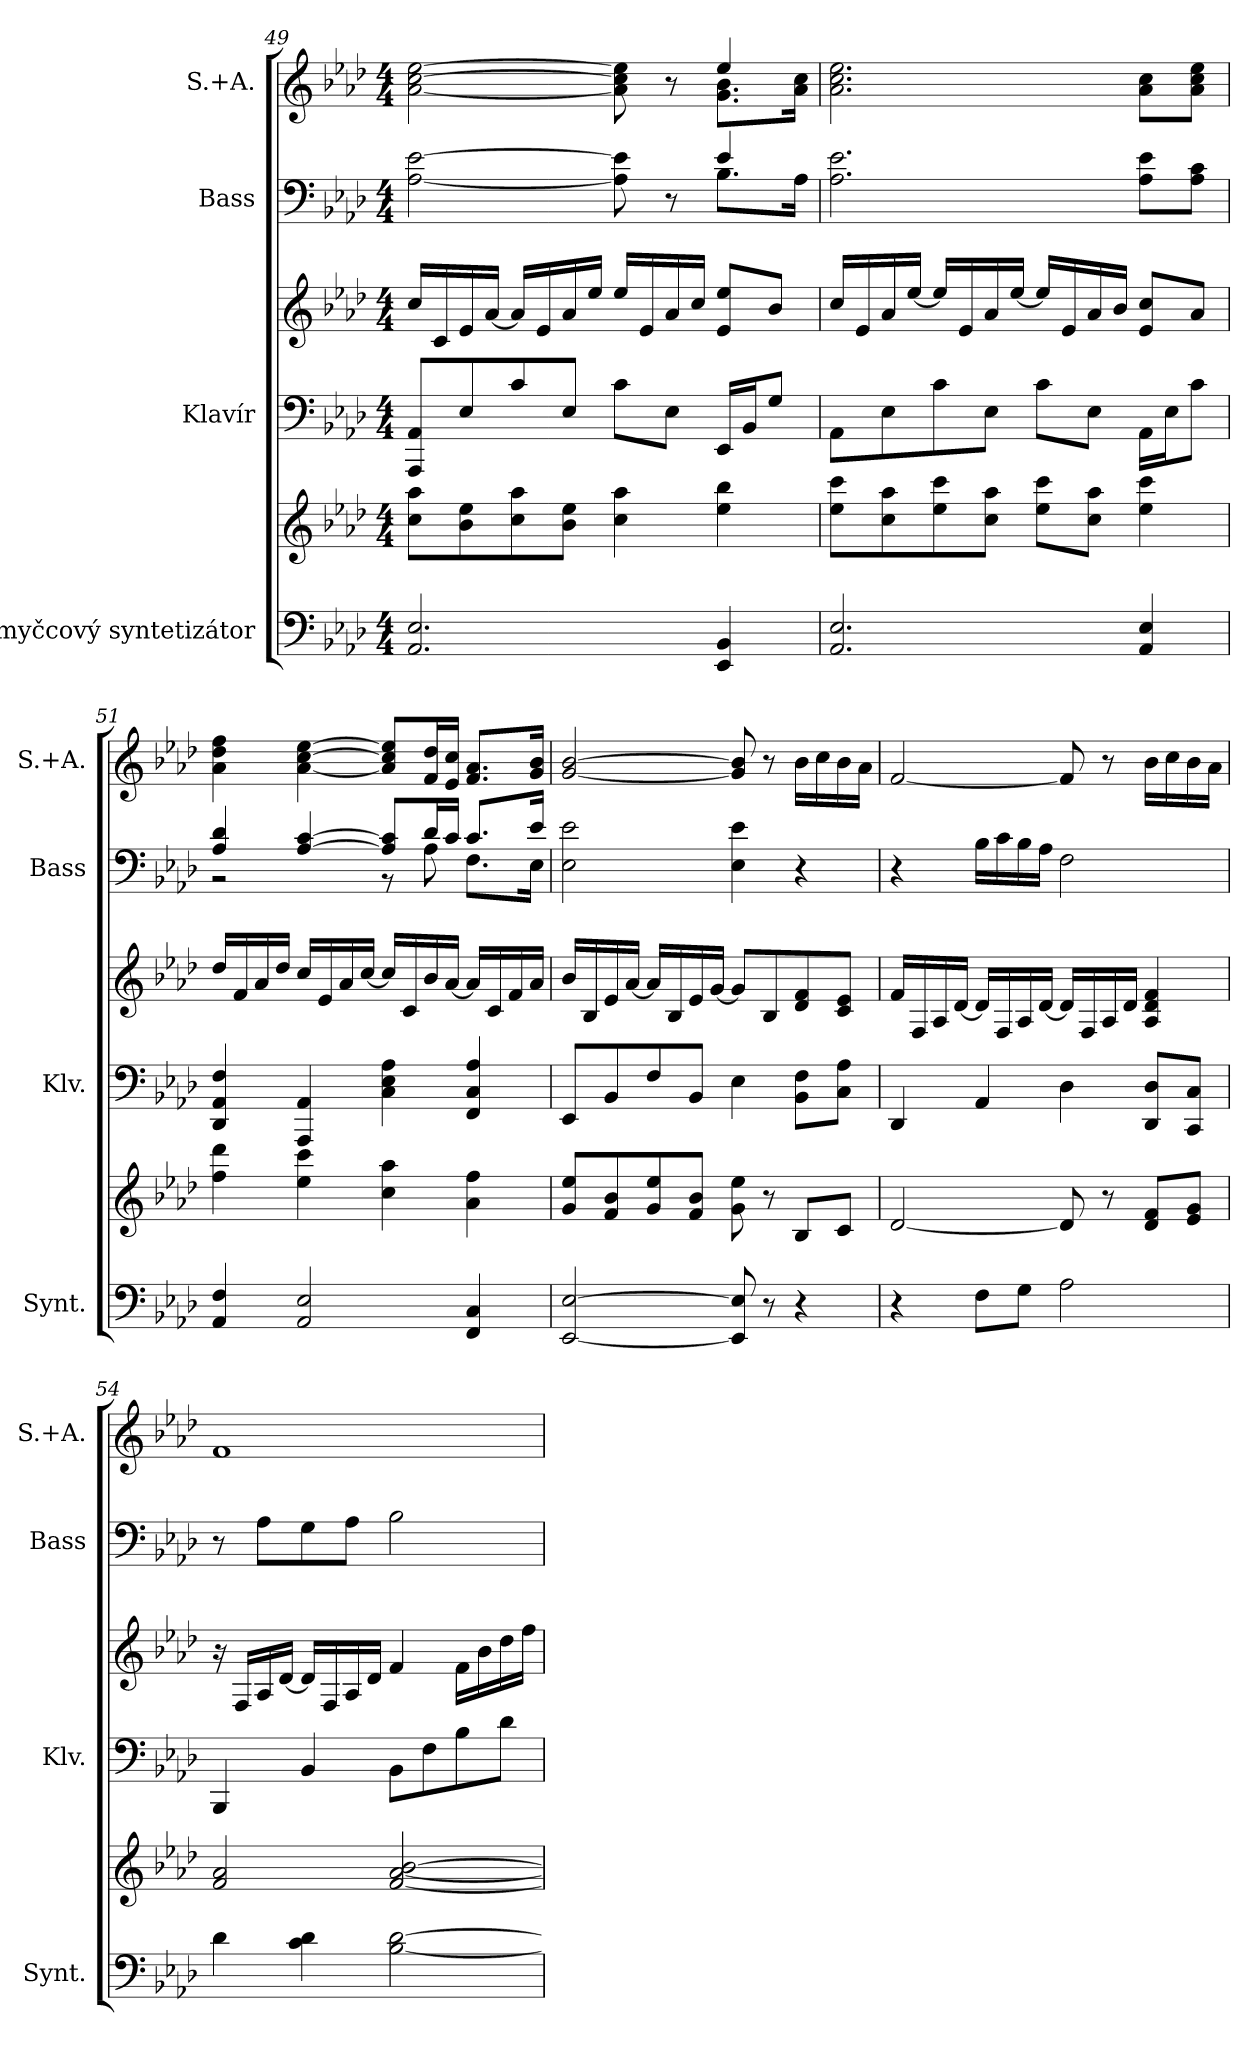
**kern	**kern	**kern	**kern	**kern	**kern
*part4	*part4	*part3	*part3	*part2	*part1
*staff6	*staff5	*staff4	*staff3	*staff2	*staff1
*I"Smyčcový syntetizátor	*	*I"Klavír	*	*I"Bass	*I"S.+A.
*I'Synt.	*	*I'Klv.	*	*I'Bass	*I'S.+A.
*clefF4	*clefG2	*clefF4	*clefG2	*clefF4	*clefG2
*k[b-e-a-d-]	*k[b-e-a-d-]	*k[b-e-a-d-]	*k[b-e-a-d-]	*k[b-e-a-d-]	*k[b-e-a-d-]
*M4/4	*M4/4	*M4/4	*M4/4	*M4/4	*M4/4
=49	=49	=49	=49	=49	=49
*	*	*	*	*^	*^
2.AA-/ 2.E-/	8cc\ 8aa-\L	8AAA-/ 8AA-/L	16cc/LL	[2A-\ [2e-\	2.ryy	[2a-\ [2cc\ [2ee-\	2.ryy
.	.	.	16c/	.	.	.	.
.	8b-\ 8ee-\	8E-/	16e-/	.	.	.	.
.	.	.	[16a-/JJ	.	.	.	.
.	8cc\ 8aa-\	8c/	16a-/LL]	.	.	.	.
.	.	.	16e-/	.	.	.	.
.	8b-\ 8ee-\J	8E-/J	16a-/	.	.	.	.
.	.	.	16ee-/JJ	.	.	.	.
.	4cc\ 4aa-\	8c\L	16ee-/LL	8A-\] 8e-\]	.	8a-\] 8cc\] 8ee-\]	.
.	.	.	16e-/	.	.	.	.
.	.	8E-\J	16a-/	8r	.	8r	.
.	.	.	16cc/JJ	.	.	.	.
4EE-/ 4BB-/	4ee-\ 4bb-\	16EE-/LL	8e-/ 8ee-/L	4e-/	8.B-\L	4ee-/	8.g\ 8.b-\L
.	.	16BB-/J	.	.	.	.	.
.	.	8G/J	8b-/J	.	.	.	.
.	.	.	.	.	16A-\Jk	.	16a-\ 16cc\Jk
*	*	*	*	*v	*v	*	*
*	*	*	*	*	*v	*v
!!LO:PB:g=z
=50	=50	=50	=50	=50	=50
2.AA-/ 2.E-/	8ee-\ 8ccc\L	8AA-\L	16cc/LL	2.A-\ 2.e-\	2.a-\ 2.cc\ 2.ee-\
.	.	.	16e-/	.	.
.	8cc\ 8aa-\	8E-\	16a-/	.	.
.	.	.	[16ee-/JJ	.	.
.	8ee-\ 8ccc\	8c\	16ee-/LL]	.	.
.	.	.	16e-/	.	.
.	8cc\ 8aa-\J	8E-\J	16a-/	.	.
.	.	.	[16ee-/JJ	.	.
.	8ee-\ 8ccc\L	8c\L	16ee-/LL]	.	.
.	.	.	16e-/	.	.
.	8cc\ 8aa-\J	8E-\J	16a-/	.	.
.	.	.	16b-/JJ	.	.
4AA-/ 4E-/	4ee-\ 4ccc\	16AA-\LL	8e-/ 8cc/L	8A-\ 8e-\L	8a-\ 8cc\L
.	.	16E-\J	.	.	.
.	.	8c\J	8a-/J	8A-\ 8c\J	8a-\ 8cc\ 8ee-\J
=51	=51	=51	=51	=51	=51
*	*	*	*	*^	*
4AA-/ 4F/	4ff\ 4ddd-\	4DD-/ 4AA-/ 4F/	16dd-/LL	4A-/ 4d-/	2r	4a-\ 4dd-\ 4ff\
.	.	.	16f/	.	.	.
.	.	.	16a-/	.	.	.
.	.	.	16dd-/JJ	.	.	.
2AA-/ 2E-/	4ee-\ 4ccc\	4AAA-/ 4AA-/	16cc/LL	[4A-/ [4c/	.	[4a-\ [4cc\ [4ee-\
.	.	.	16e-/	.	.	.
.	.	.	16a-/	.	.	.
.	.	.	[16cc/JJ	.	.	.
.	4cc\ 4aa-\	4C\ 4E-\ 4A-\	16cc/LL]	8A-/] 8c/]L	8r	8a-/] 8cc/] 8ee-/]L
.	.	.	16c/	.	.	.
.	.	.	16b-/	16d-/L	8A-\	16f/ 16dd-/L
.	.	.	[16a-/JJ	16c/JJ	.	16e-/ 16cc/JJ
4FF/ 4C/	4a-\ 4ff\	4FF/ 4C/ 4A-/	16a-/LL]	8.c/L	8.F\L	8.f/ 8.a-/L
.	.	.	16c/	.	.	.
.	.	.	16f/	.	.	.
.	.	.	16a-/JJ	16e-/Jk	16E-\Jk	16g/ 16b-/Jk
*	*	*	*	*v	*v	*
=52	=52	=52	=52	=52	=52
[2EE-/ [2E-/	8g/ 8ee-/L	8EE-/L	16b-/LL	2E-\ 2e-\	[2g/ [2b-/
.	.	.	16B-/	.	.
.	8f/ 8b-/	8BB-/	16e-/	.	.
.	.	.	[16a-/JJ	.	.
.	8g/ 8ee-/	8F/	16a-/LL]	.	.
.	.	.	16B-/	.	.
.	8f/ 8b-/J	8BB-/J	16e-/	.	.
.	.	.	[16g/JJ	.	.
8EE-/] 8E-/]	8g\ 8ee-\	4E-\	8g/L]	4E-\ 4e-\	8g/] 8b-/]
8r	8r	.	8B-/	.	8r
4r	8B-/L	8BB-\ 8F\L	8d-/ 8f/	4r	16b-\LL
.	.	.	.	.	16cc\
.	8c/J	8C\ 8A-\J	8c/ 8e-/J	.	16b-\
.	.	.	.	.	16a-\JJ
!!LO:LB:g=z
=53	=53	=53	=53	=53	=53
4r	[2d-/	4DD-/	16f/LL	4r	[2f/
.	.	.	16F/	.	.
.	.	.	16A-/	.	.
.	.	.	[16d-/JJ	.	.
8F\L	.	4AA-/	16d-/LL]	16B-\LL	.
.	.	.	16F/	16c\	.
8G\J	.	.	16A-/	16B-\	.
.	.	.	[16d-/JJ	16A-\JJ	.
2A-\	8d-/]	4D-\	16d-/LL]	2F\	8f/]
.	.	.	16F/	.	.
.	8r	.	16A-/	.	8r
.	.	.	16d-/JJ	.	.
.	8d-/ 8f/L	8DD-/ 8D-/L	4A-/ 4d-/ 4f/	.	16b-\LL
.	.	.	.	.	16cc\
.	8e-/ 8g/J	8CC/ 8C/J	.	.	16b-\
.	.	.	.	.	16a-\JJ
=54	=54	=54	=54	=54	=54
4d-\	2f/ 2a-/	4BBB-/	16r	8r	1f
.	.	.	16F/LL	.	.
.	.	.	16A-/	8A-\L	.
.	.	.	[16d-/JJ	.	.
4c\ 4d-\	.	4BB-/	16d-/LL]	8G\	.
.	.	.	16F/	.	.
.	.	.	16A-/	8A-\J	.
.	.	.	16d-/JJ	.	.
[2B-\ [2d-\	[2f/ [2a-/ [2b-/	8BB-\L	4f/	2B-\	.
.	.	8F\	.	.	.
.	.	8B-\	16f\LL	.	.
.	.	.	16b-\	.	.
.	.	8d-\J	16dd-\	.	.
.	.	.	16ff\JJ	.	.
=	=	=	=	=	=
*-	*-	*-	*-	*-	*-
